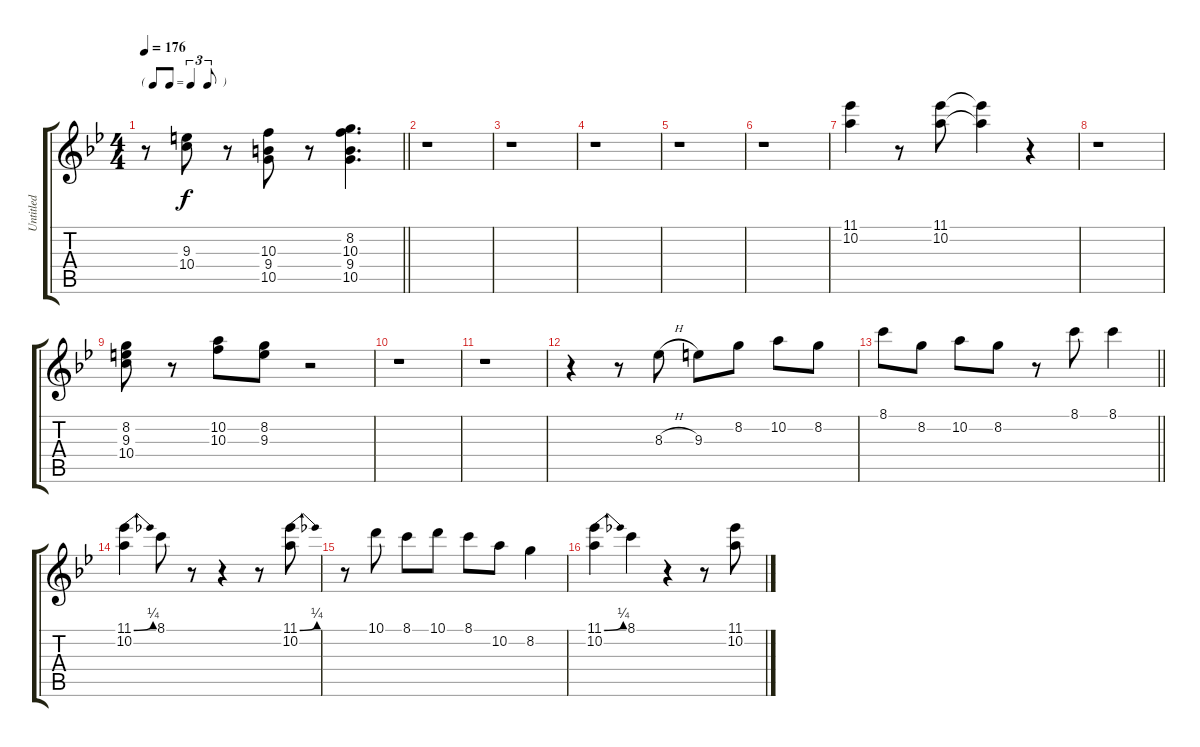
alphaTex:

\track ("Untitled" "Untitled") {instrument electricguitarclean}
\staff {score tabs}
\tuning (E4 B3 G3 D3 A2 E2) {hide}
\ts (4 4)
\tf triplet8th
\tempo 176
\clef g2
\barLineRight lightlight
\ks bb
r.8{dy f} (9.3 10.4).8 r.8 (10.3 9.4 10.5).8 r.8 (8.2 10.3 9.4 10.5).4{d} |
r.1 |
r.1 |
r.1 |
r.1 |
r.1 |
(11.1 10.2).4 r.8 (11.1 10.2).8 (11.1{t} 10.2{t}).4 r.4 |
r.1 |
(8.2 9.3 10.4).8 r.8 (10.2 10.3).8 (8.2 9.3).8 r.2 |
r.1 |
r.1 |
r.4 r.8 8.3{h}.8 9.3.8 8.2.8 10.2.8 8.2.8 |
\barLineRight lightlight
8.1.8 8.2.8 10.2.8 8.2.8 r.8 8.1.8 8.1.4 |
(11.1{be (bend 0 0 60 1)} 10.2).4 8.1.8 r.8 r.4 r.8 (11.1{be (bend 0 0 60 1)} 10.2).8 |
r.8 10.1.8 8.1.8 10.1.8 8.1.8 10.2.8 8.2.4 |
(11.1{be (bend 0 0 60 1)} 10.2).4 8.1.4 r.4 r.8 (11.1{h} 10.2).8
